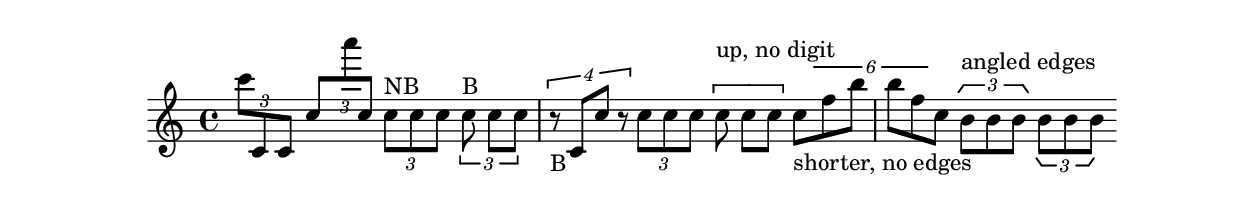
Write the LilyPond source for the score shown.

\version "2.17.30"

\header {
  texidoc = "Tuplet bracket formatting supports numerous options,
for instance, bracketed (B) and non-bracketed (NB).
"
}

\context Voice \relative c'' {

  \tuplet 3/2 { c'8 c,, c }
  \tuplet 3/2 { c'8 c'' c,, }

  \tuplet 3/2 { c8[^"NB" c c] }

  \tuplet 3/2 { c8^"B"  c[ c] }
  \tuplet 4/2 { r8_"B"  c,[ c'] r8 }

  \override TupletBracket.bracket-visibility = #'if-no-beam  
  \tuplet 3/2 { c8[ c c] }

  \tupletUp
  \omit TupletNumber
  \tuplet 3/2 { c8^"up, no digit" c[ c] }
  \undo \omit TupletNumber

  \override TupletBracket.bracket-visibility = ##t
  \override TupletBracket.edge-height = #'(0 . 0)
  \override TupletBracket.shorten-pair = #'(2.0 . 2.0)
  \tuplet 6/4 { c_"shorter, no edges" f b  b f c}	
  \revert TupletBracket.edge-height
  \revert TupletBracket.shorten-pair

  \override TupletBracket.bracket-flare = #'(0.5 . 0.5)
  \tuplet 3/2 { b^"angled edges" b b }
  \tupletNeutral
  \tuplet 3/2 { b b b }
}
